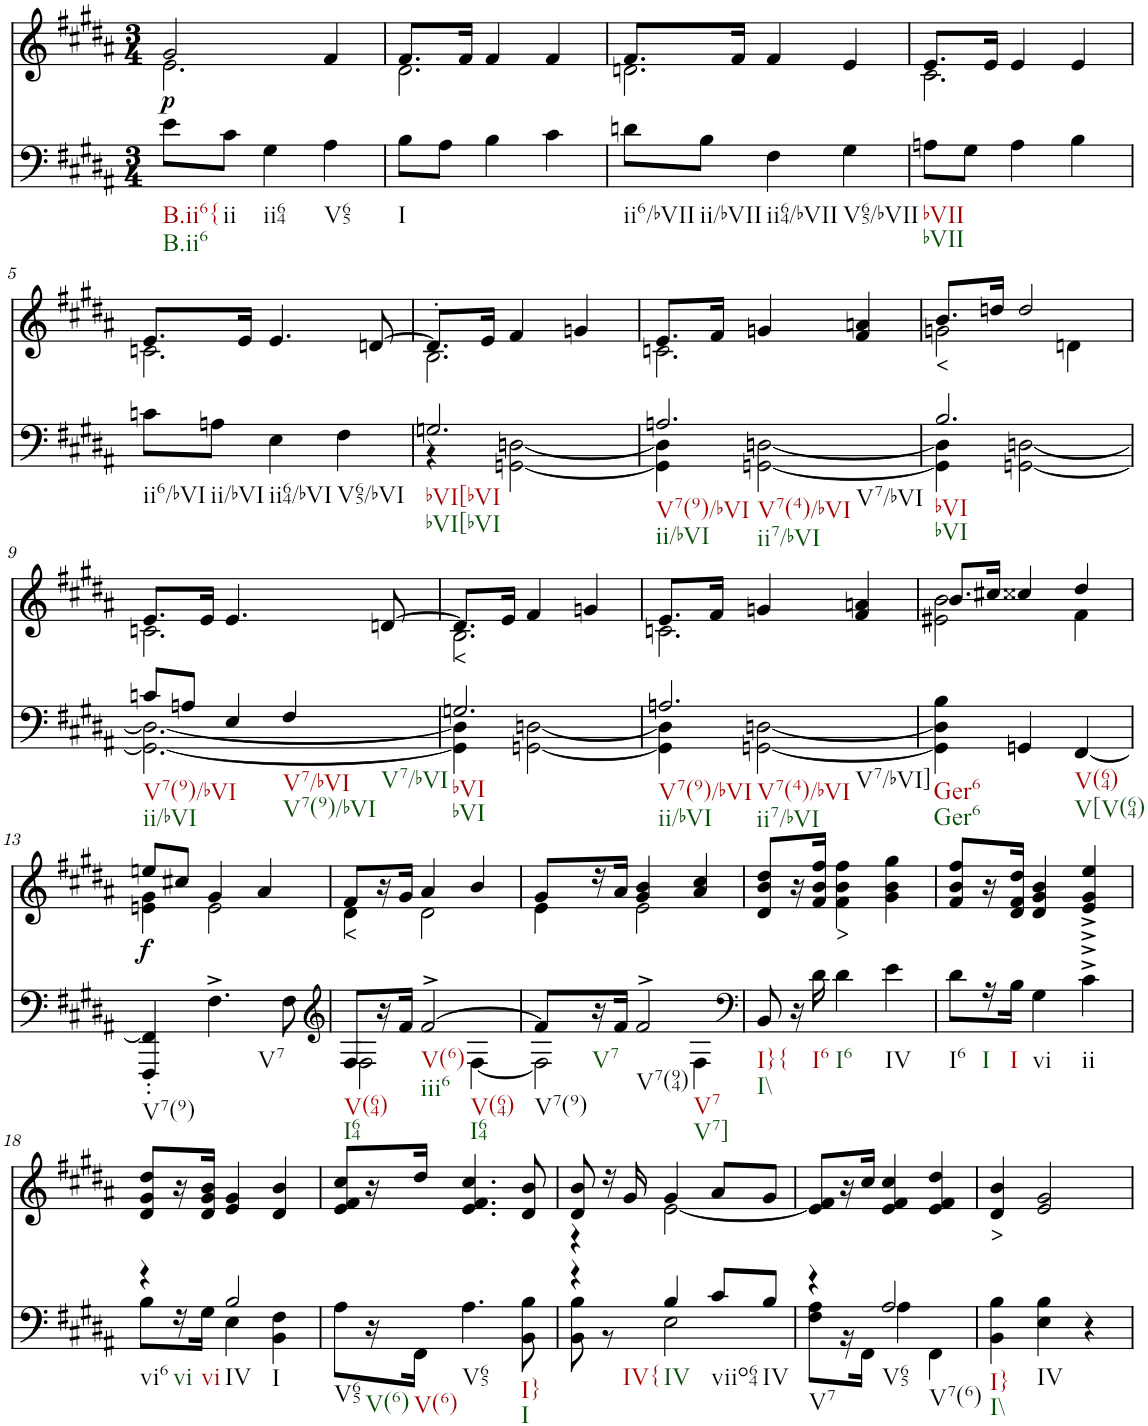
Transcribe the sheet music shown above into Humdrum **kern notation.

**kern	**kern	**text	**dynam
*part2	*part1	*part1	*part1
*staff2	*staff1	*staff1	*staff1
*I"Piano	*I"Piano	*	*
*I'Pno	*I'Pno	*	*
*clefF4	*clefG2	*	*
*k[f#c#g#d#a#]	*k[f#c#g#d#a#]	*	*
*B:	*B:	*	*
*M3/4	*M3/4	*	*
=1	=1	=1	=1
*	*^	*	*
!LO:TX:b:t=B.ii6{	!	!	!	!
!LO:TX:b:t=B.ii6	!	!	!	!
!	!	!	!	!LO:DY:b
8e\L	2g#/	2.e\	.	p
!LO:TX:b:t=ii	!	!	!	!
8c#\J	.	.	.	.
!LO:TX:b:t=ii64	!	!	!	!
4G#\	.	.	.	.
!LO:TX:b:t=V65	!	!	!	!
4A#\	4f#/	.	.	.
=2	=2	=2	=2	=2
!LO:TX:b:t=I	!	!	!	!
8B\L	8.f#/L	2.d#\	.	.
8A#\J	.	.	.	.
.	16f#/Jk	.	.	.
4B\	4f#/	.	.	.
4c#\	4f#/	.	.	.
=3	=3	=3	=3	=3
!LO:TX:b:t=ii6/bVII	!	!	!	!
8dn\L	8.f#/L	2.dn\	.	.
!LO:TX:b:t=ii/bVII	!	!	!	!
8B\J	.	.	.	.
.	16f#/Jk	.	.	.
!LO:TX:b:t=ii64/bVII	!	!	!	!
4F#\	4f#/	.	.	.
!LO:TX:b:t=V65/bVII	!	!	!	!
4G#\	4e/	.	.	.
=4	=4	=4	=4	=4
!LO:TX:b:t=bVII	!	!	!	!
!LO:TX:b:t=bVII	!	!	!	!
8An\L	8.e/L	2.c#\	.	.
8G#\J	.	.	.	.
.	16e/Jk	.	.	.
4A\	4e/	.	.	.
4B\	4e/	.	.	.
!!LO:LB:g=z	!!
=5	=5	=5	=5	=5
!LO:TX:b:t=ii6/bVI	!	!	!	!
8cn\L	8.e/L	2.cn\	.	.
!LO:TX:b:t=ii/bVI	!	!	!	!
8An\J	.	.	.	.
.	16e/Jk	.	.	.
!LO:TX:b:t=ii64/bVI	!	!	!	!
4E\	4.e/	.	.	.
!LO:TX:b:t=V65/bVI	!	!	!	!
4F#\	.	.	.	.
.	[8dn/	.	.	.
=6	=6	=6	=6	=6
*^	*	*	*	*
!LO:TX:b:t=bVI[bVI	!	!	!	!	!
!LO:TX:b:t=bVI[bVI	!	!	!	!	!
2.Gn/	4r	8.d'/L]	2.B\	.	.
.	.	16e/Jk	.	.	.
.	[2GGn\ [2Dn\	4f#/	.	.	.
.	.	4gn/	.	.	.
=7	=7	=7	=7	=7	=7
!LO:TX:b:t=V7(9)/bVI	!	!	!	!	!
!LO:TX:b:t=ii/bVI	!	!	!	!	!
!LO:TX:b:t=V7(4)/bVI	!	!	!	!	!
!LO:TX:b:t=ii7/bVI	!	!	!	!	!
!LO:TX:b:t=V7/bVI	!	!	!	!	!
2.An/	4GG\] 4D\]	8.e/L	2.cn\	.	.
.	.	16f#/Jk	.	.	.
.	[2GGn\ [2Dn\	4gn/	.	.	.
.	.	4f#/ 4an/	.	.	.
=8	=8	=8	=8	=8	=8
!LO:TX:b:t=bVI	!	!	!	!	!
!LO:TX:b:t=bVI	!	!	!	!	!
!	!	!	!	!LO:LY:b	!
2.B/	4GG\] 4D\]	8.b/L	2gn\	<	.
.	.	16ddn/Jk	.	.	.
.	[2GGn\ [2Dn\	2dd/	.	.	.
.	.	.	4dn\	.	.
!!LO:LB:g=z	!!
=9	=9	=9	=9	=9	=9
!LO:TX:b:t=V7(9)/bVI	!	!	!	!	!
!LO:TX:b:t=ii/bVI	!	!	!	!	!
8cn/L	2.GG\_ 2.D\_	8.e/L	2.cn\	.	.
8An/J	.	.	.	.	.
.	.	16e/Jk	.	.	.
4E/	.	4.e/	.	.	.
!LO:TX:b:t=V7/bVI	!	!	!	!	!
!LO:TX:b:t=V7(9)/bVI	!	!	!	!	!
!LO:TX:b:t=V7/bVI	!	!	!	!	!
4F#/	.	.	.	.	.
.	.	[8dn/	.	.	.
=10	=10	=10	=10	=10	=10
!LO:TX:b:t=bVI	!	!	!	!	!
!LO:TX:b:t=bVI	!	!	!	!	!
!	!	!	!	!LO:LY:b	!
2.Gn/	4GG\] 4D\]	8.d/L]	2.B\	<	.
.	.	16e/Jk	.	.	.
.	[2GGn\ [2Dn\	4f#/	.	.	.
.	.	4gn/	.	.	.
=11	=11	=11	=11	=11	=11
!LO:TX:b:t=V7(9)/bVI	!	!	!	!	!
!LO:TX:b:t=ii/bVI	!	!	!	!	!
!LO:TX:b:t=V7(4)/bVI	!	!	!	!	!
!LO:TX:b:t=ii7/bVI	!	!	!	!	!
!LO:TX:b:t=V7/bVI]	!	!	!	!	!
2.An/	4GG\] 4D\]	8.e/L	2.cn\	.	.
.	.	16f#/Jk	.	.	.
.	[2GGn\ [2Dn\	4gn/	.	.	.
.	.	4f#/ 4an/	.	.	.
*v	*v	*	*	*	*
=12	=12	=12	=12	=12
!LO:TX:b:t=Ger6	!	!	!	!
!LO:TX:b:t=Ger6	!	!	!	!
4GG\] 4D\] 4B\	8.b/L	2e#X\ 2b\	.	.
.	16cc#X/Jk	.	.	.
4GGn/	4cc##X/	.	.	.
!LO:TX:b:t=V(64)	!	!	!	!
!LO:TX:b:t=V[V(64)	!	!	!	!
[4FF#/	4dd#/	4f#\	.	.
!!LO:LB:g=z	!!
=13	=13	=13	=13	=13
!LO:TX:b:t=V7(9)	!	!	!	!
!	!	!	!	!LO:DY:b
4FFF#/' 4FF#/]'	8een/L	4en\ 4g#\	.	f
.	8cc#X/J	.	.	.
!LO:TX:b:t=V7	!	!	!	!
4.F#^\	4g#/	2e\	.	.
.	4a#/	.	.	.
8F#\	.	.	.	.
=14	=14	=14	=14	=14
*clefG2	*	*	*	*
*^	*	*	*	*
!LO:TX:b:t=V(64)	!	!	!	!	!
!LO:TX:b:t=I64	!	!	!	!	!
!	!	!	!	!LO:LY:b	!
8F#/L	2F#\	8f#/L	4d#\	<	.
16r	.	16r	.	.	.
16f#/JJ	.	16g#/JJ	.	.	.
!LO:TX:b:t=V(6)	!	!	!	!	!
!LO:TX:b:t=iii6	!	!	!	!	!
!LO:TX:b:t=V(64)	!	!	!	!	!
!LO:TX:b:t=I64	!	!	!	!	!
[2f#^/	.	4a#/	2d#\	.	.
.	[4F#\	4b/	.	.	.
=15	=15	=15	=15	=15	=15
!LO:TX:b:t=V7(9)	!	!	!	!	!
8f#/L]	2F#\]	8g#/L	4e\	.	.
!LO:TX:b:t=V7	!	!	!	!	!
16r	.	16r	.	.	.
16f#/JJ	.	16a#/JJ	.	.	.
!LO:TX:b:t=V7(94)	!	!	!	!	!
!LO:TX:b:t=V7	!	!	!	!	!
!LO:TX:b:t=V7]	!	!	!	!	!
2f#^/	.	4g#/ 4b/	2e\	.	.
.	4F#\	4a#/ 4cc#/	.	.	.
*v	*v	*	*	*	*
*	*v	*v	*	*
=16	=16	=16	=16
*clefF4	*	*	*
*^	*	*	*
!LO:TX:b:t=I}{	!	!	!	!
!LO:TX:b:t=I\\	!	!	!	!
*v	*v	*	*	*
8BB/	8d#/ 8b/ 8dd#/L	.	.
16r	16r	.	.
!LO:TX:b:t=I6	!	!	!
16d#\	16f#/ 16b/ 16ff#/JJ	.	.
!LO:TX:b:t=I6	!	!	!
!	!	!LO:LY:b	!
4d#\	4f#\ 4b\ 4ff#\	>	.
!LO:TX:b:t=IV	!	!	!
4e\	4g#\ 4b\ 4gg#\	.	.
=17	=17	=17	=17
!LO:TX:b:t=I6	!	!	!
8d#\L	8f#/ 8b/ 8ff#/L	.	.
!LO:TX:b:t=I	!	!	!
16r	16r	.	.
!LO:TX:b:t=I	!	!	!
16B\JJ	16d#/ 16f#/ 16dd#/JJ	.	.
!LO:TX:b:t=vi	!	!	!
4G#\	4d#/ 4g#/ 4b/	.	.
!LO:TX:b:t=ii	!	!	!
4c#^\	4e/^ 4g#/^ 4ee/^	.	.
!!LO:LB:g=z
=18	=18	=18	=18
*^	*	*	*
!LO:TX:b:t=vi6	!	!	!	!
!LO:TX:b:t=vi	!	!	!	!
!LO:TX:b:t=vi	!	!	!	!
4r	8B\L	8d#/ 8g#/ 8dd#/L	.	.
.	16r	16r	.	.
.	16G#\JJ	16d#/ 16g#/ 16b/JJ	.	.
!LO:TX:b:t=IV	!	!	!	!
!LO:TX:b:t=I	!	!	!	!
2B/	4E\	4e/ 4g#/	.	.
.	4BB\ 4F#\	4d#/ 4b/	.	.
=19	=19	=19	=19	=19
!LO:TX:b:t=V65	!	!	!	!
*v	*v	*	*	*
8A#\L	8e/ 8f#/ 8cc#/L	.	.
!LO:TX:b:t=V(6)	!	!	!
16r	16r	.	.
!LO:TX:b:t=V(6)	!	!	!
16FF#\JJ	16dd#/JJ	.	.
!LO:TX:b:t=V65	!	!	!
4.A#\	4.e/ 4.f#/ 4.cc#/	.	.
!LO:TX:b:t=I}	!	!	!
!LO:TX:b:t=I	!	!	!
8BB\ 8B\	8d#/ 8b/	.	.
=20	=20	=20	=20
*^	*^	*	*
!LO:TX:b:t=IV{	!	!	!	!	!
4r	8BB\ 8B\	8d#/ 8b/	4r	.	.
.	8r	16r	.	.	.
.	.	16g#/	.	.	.
!LO:TX:b:t=IV	!	!	!	!	!
4B/	2E\	4g#/	[2e\	.	.
!LO:TX:b:t=viio64	!	!	!	!	!
8c#/L	.	8a#/L	.	.	.
!LO:TX:b:t=IV	!	!	!	!	!
8B/J	.	8g#/J	.	.	.
*	*	*v	*v	*	*
=21	=21	=21	=21	=21
!LO:TX:b:t=V7	!	!	!	!
4r	8F#\ 8A#\L	8e/] 8f#/L	.	.
.	16r	16r	.	.
.	16FF#\JJ	16cc#/JJ	.	.
!LO:TX:b:t=V65	!	!	!	!
!LO:TX:b:t=V7(6)	!	!	!	!
2A#/	4A#\	4e/ 4f#/ 4cc#/	.	.
.	4FF#\	4e/ 4f#/ 4dd#/	.	.
=22	=22	=22	=22	=22
!LO:TX:b:t=I}	!	!	!	!
!LO:TX:b:t=I\\	!	!	!	!
!	!	!	!LO:LY:b	!
*v	*v	*	*	*
4BB\ 4B\	4d#/ 4b/	>	.
!LO:TX:b:t=IV	!	!	!
4E\ 4B\	2e/ 2g#/	.	.
4r	.	.	.
=	=	=	=
*-	*-	*-	*-
